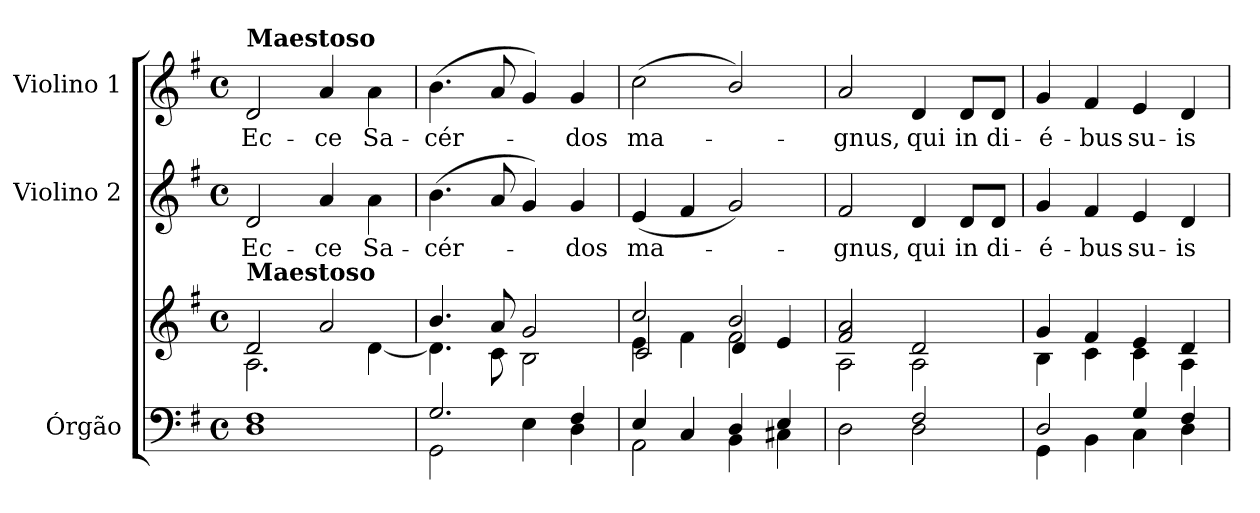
**kern	**kern	**kern	**text	**kern	**text
*part3	*part3	*part2	*part2	*part1	*part1
*staff4	*staff3	*staff2	*staff2	*staff1	*staff1
*I"Órgão	*	*I"Violino 2	*	*I"Violino 1	*
*I'Órg.	*	*I'Vno. 2	*	*I'Vno. 1	*
!!LO:PB:g=z
*clefF4	*clefG2	*clefG2	*	*clefG2	*
*k[f#]	*k[f#]	*k[f#]	*	*k[f#]	*
*G:	*G:	*G:	*	*G:	*
*M4/4	*M4/4	*M4/4	*	*M4/4	*
*met(c)	*met(c)	*met(c)	*	*met(c)	*
*MM70	*MM70	*MM70	*	*MM70	*
=1	=1	=1	=1	=1	=1
*	*^	*	*	*	*
!	!	!	!	!LO:LY:b:color=#000000	!	!
!	!	!	!	!	!LO:TX:a:B:t=Maestoso	!
!	!LO:TX:a:B:t=Maestoso	!	!	!	!	!
!	!	!	!	!	!	!LO:LY:b:color=#000000
1Di 1F#i	2di/	2.Ai\	2di/	Ec-	2di/	Ec-
!	!	!	!	!LO:LY:b:color=#000000	!	!
!	!	!	!	!	!	!LO:LY:b:color=#000000
.	2ai/	.	4ai/	-ce	4ai/	-ce
!	!	!	!	!LO:LY:b:color=#000000	!	!
!	!	!	!	!	!	!LO:LY:b:color=#000000
.	.	[<4di\	4ai\	Sa-	4ai\	Sa-
=2	=2	=2	=2	=2	=2	=2
*^	*	*	*	*	*	*
!	!	!	!	!	!LO:LY:b:color=#000000	!	!
!	!	!	!	!	!	!	!LO:LY:b:color=#000000
2.Gi/	2GGi\	4.bi/	4.di\]	(4.bi\	-cér-	(4.bi\	-cér-
.	.	8ai/	8ci\	8ai/	.	8ai/	.
.	4Ei\	2gi/	2Bi\	4gi/)	.	4gi/)	.
!	!	!	!	!	!LO:LY:b:color=#000000	!	!
!	!	!	!	!	!	!	!LO:LY:b:color=#000000
4F#i/	4Di\	.	.	4gi/	-dos	4gi/	-dos
=3	=3	=3	=3	=3	=3	=3	=3
*	*	*	*^	*	*	*	*
!	!	!	!	!	!	!LO:LY:b:color=#000000	!	!
!	!	!	!	!	!	!	!	!LO:LY:b:color=#000000
4Ei/	2AAi\	2cci/	4ei\	2ci/	(4ei/	ma-	(2cci\	ma-
4Ci/	.	.	4f#i\	.	4f#i/	.	.	.
4Di/	4BBi\	2bi/	2f#i\	4di/	2gi/)	.	2bi/)	.
4Ei/	4C#Xi\	.	.	4ei/	.	.	.	.
*	*	*	*v	*v	*	*	*	*
=4	=4	=4	=4	=4	=4	=4	=4
*	*	*	*^	*	*	*	*
!	!	!	!	!	!	!LO:LY:b:color=#000000	!	!
*	*	*	*v	*v	*	*	*	*
*	*	*	*^	*	*	*	*
!	!	!	!	!	!	!	!	!LO:LY:b:color=#000000
*	*	*	*v	*v	*	*	*	*
2ryy	2Di\	2f#i/ 2ai	2Ai\	2f#i/	-gnus,	2ai/	-gnus,
!	!	!	!	!	!LO:LY:b:color=#000000	!	!
!	!	!	!	!	!	!	!LO:LY:b:color=#000000
2F#i/	2Di\	2di/	2Ai\	4di/	qui	4di/	qui
!	!	!	!	!	!LO:LY:b:color=#000000	!	!
!	!	!	!	!	!	!	!LO:LY:b:color=#000000
.	.	.	.	8di/L	in	8di/L	in
!	!	!	!	!	!LO:LY:b:color=#000000	!	!
!	!	!	!	!	!	!	!LO:LY:b:color=#000000
.	.	.	.	8di/J	di-	8di/J	di-
=5	=5	=5	=5	=5	=5	=5	=5
!	!	!	!	!	!LO:LY:b:color=#000000	!	!
!	!	!	!	!	!	!	!LO:LY:b:color=#000000
2Di/	4GGi\	4gi/	4Bi\	4gi/	-é-	4gi/	-é-
!	!	!	!	!	!LO:LY:b:color=#000000	!	!
!	!	!	!	!	!	!	!LO:LY:b:color=#000000
.	4BBi\	4f#i/	4ci\	4f#i/	-bus	4f#i/	-bus
!	!	!	!	!	!LO:LY:b:color=#000000	!	!
!	!	!	!	!	!	!	!LO:LY:b:color=#000000
4Gi/	4Ci\	4ei/	4ci\	4ei/	su-	4ei/	su-
!	!	!	!	!	!LO:LY:b:color=#000000	!	!
!	!	!	!	!	!	!	!LO:LY:b:color=#000000
4F#i/	4Di\	4di/	4Ai\	4di/	-is	4di/	-is
*v	*v	*	*	*	*	*	*
*	*v	*v	*	*	*	*
=	=	=	=	=	=
*-	*-	*-	*-	*-	*-
